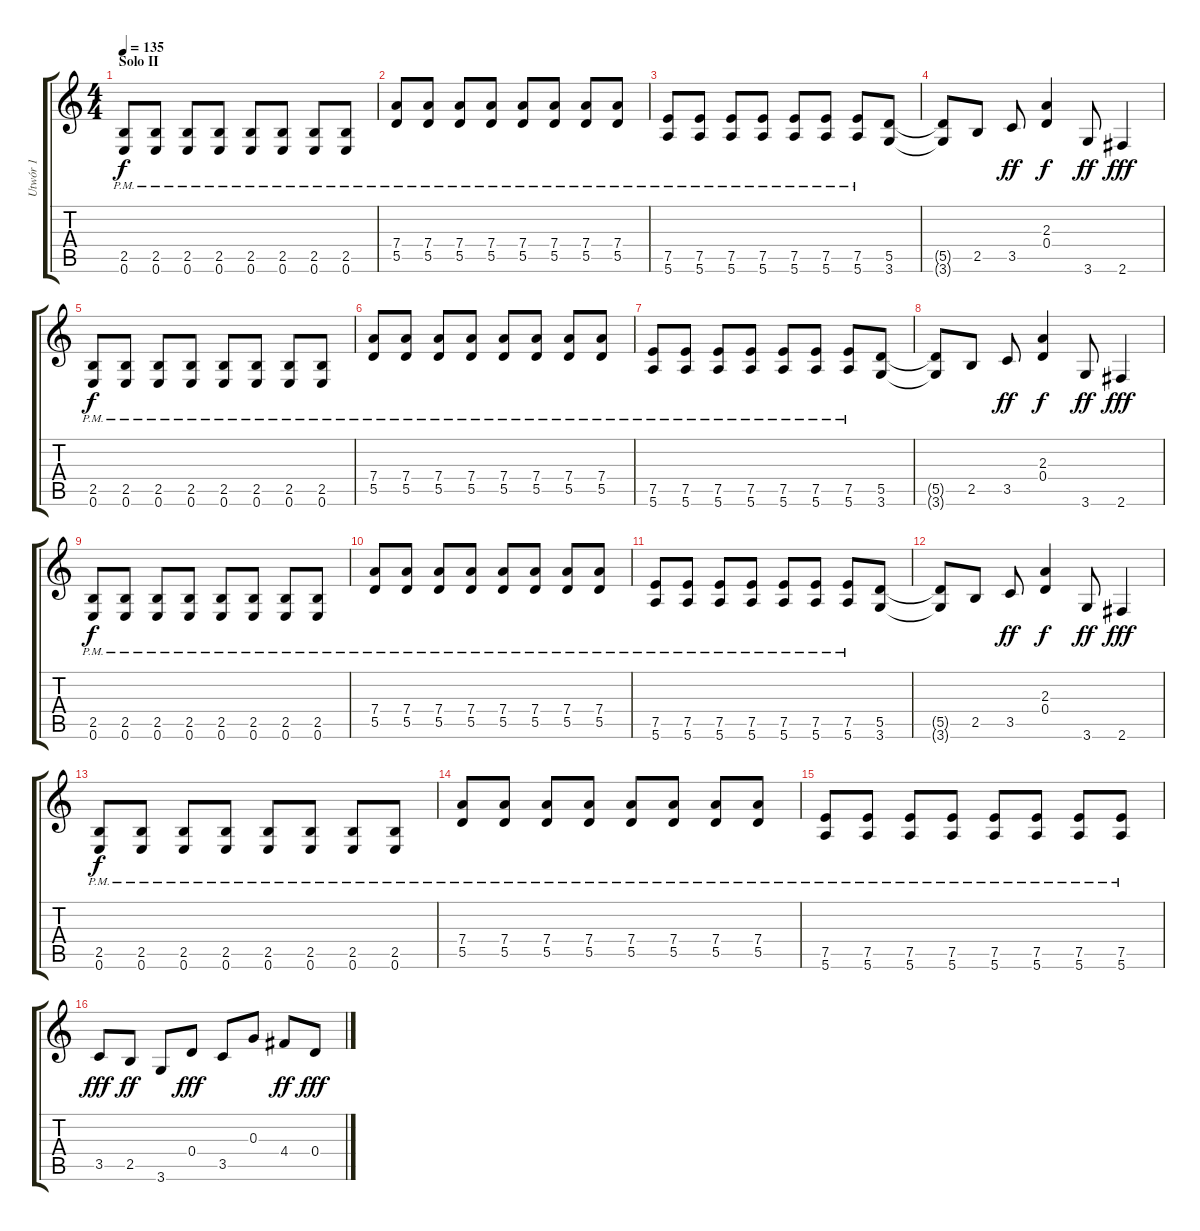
\track ("Utwór 1" "Utwór 1") {instrument distortionguitar}
\staff {score tabs}
\tuning (E4 B3 G3 D3 A2 E2) {hide}
\ts (4 4)
\section ("" "Solo II")
\tempo 135
\clef g2
\ks c
(2.5{pm} 0.6{pm}).8{dy f volume 16 instrument distortionguitar} (2.5{pm} 0.6{pm}).8 (2.5{pm} 0.6{pm}).8 (2.5{pm} 0.6{pm}).8 (2.5{pm} 0.6{pm}).8 (2.5{pm} 0.6{pm}).8 (2.5{pm} 0.6{pm}).8 (2.5{pm} 0.6{pm}).8 |
(7.4{pm} 5.5{pm}).8 (7.4{pm} 5.5{pm}).8 (7.4{pm} 5.5{pm}).8 (7.4{pm} 5.5{pm}).8 (7.4{pm} 5.5{pm}).8 (7.4{pm} 5.5{pm}).8 (7.4{pm} 5.5{pm}).8 (7.4{pm} 5.5{pm}).8 |
(7.5{pm} 5.6{pm}).8 (7.5{pm} 5.6{pm}).8 (7.5{pm} 5.6{pm}).8 (7.5{pm} 5.6{pm}).8 (7.5{pm} 5.6{pm}).8 (7.5{pm} 5.6{pm}).8 (7.5{pm} 5.6{pm}).8 (5.5 3.6).8 |
(5.5{t} 3.6{t}).8 2.5.8 3.5.8{dy ff} (2.3 0.4).4{dy f} 3.6.8{dy ff} 2.6.4{dy fff} |
(2.5{pm} 0.6{pm}).8{dy f volume 16 instrument distortionguitar} (2.5{pm} 0.6{pm}).8 (2.5{pm} 0.6{pm}).8 (2.5{pm} 0.6{pm}).8 (2.5{pm} 0.6{pm}).8 (2.5{pm} 0.6{pm}).8 (2.5{pm} 0.6{pm}).8 (2.5{pm} 0.6{pm}).8 |
(7.4{pm} 5.5{pm}).8 (7.4{pm} 5.5{pm}).8 (7.4{pm} 5.5{pm}).8 (7.4{pm} 5.5{pm}).8 (7.4{pm} 5.5{pm}).8 (7.4{pm} 5.5{pm}).8 (7.4{pm} 5.5{pm}).8 (7.4{pm} 5.5{pm}).8 |
(7.5{pm} 5.6{pm}).8 (7.5{pm} 5.6{pm}).8 (7.5{pm} 5.6{pm}).8 (7.5{pm} 5.6{pm}).8 (7.5{pm} 5.6{pm}).8 (7.5{pm} 5.6{pm}).8 (7.5{pm} 5.6{pm}).8 (5.5 3.6).8 |
(5.5{t} 3.6{t}).8 2.5.8 3.5.8{dy ff} (2.3 0.4).4{dy f} 3.6.8{dy ff} 2.6.4{dy fff} |
(2.5{pm} 0.6{pm}).8{dy f volume 16 instrument distortionguitar} (2.5{pm} 0.6{pm}).8 (2.5{pm} 0.6{pm}).8 (2.5{pm} 0.6{pm}).8 (2.5{pm} 0.6{pm}).8 (2.5{pm} 0.6{pm}).8 (2.5{pm} 0.6{pm}).8 (2.5{pm} 0.6{pm}).8 |
(7.4{pm} 5.5{pm}).8 (7.4{pm} 5.5{pm}).8 (7.4{pm} 5.5{pm}).8 (7.4{pm} 5.5{pm}).8 (7.4{pm} 5.5{pm}).8 (7.4{pm} 5.5{pm}).8 (7.4{pm} 5.5{pm}).8 (7.4{pm} 5.5{pm}).8 |
(7.5{pm} 5.6{pm}).8 (7.5{pm} 5.6{pm}).8 (7.5{pm} 5.6{pm}).8 (7.5{pm} 5.6{pm}).8 (7.5{pm} 5.6{pm}).8 (7.5{pm} 5.6{pm}).8 (7.5{pm} 5.6{pm}).8 (5.5 3.6).8 |
(5.5{t} 3.6{t}).8 2.5.8 3.5.8{dy ff} (2.3 0.4).4{dy f} 3.6.8{dy ff} 2.6.4{dy fff} |
(2.5{pm} 0.6{pm}).8{dy f volume 16 instrument distortionguitar} (2.5{pm} 0.6{pm}).8 (2.5{pm} 0.6{pm}).8 (2.5{pm} 0.6{pm}).8 (2.5{pm} 0.6{pm}).8 (2.5{pm} 0.6{pm}).8 (2.5{pm} 0.6{pm}).8 (2.5{pm} 0.6{pm}).8 |
(7.4{pm} 5.5{pm}).8 (7.4{pm} 5.5{pm}).8 (7.4{pm} 5.5{pm}).8 (7.4{pm} 5.5{pm}).8 (7.4{pm} 5.5{pm}).8 (7.4{pm} 5.5{pm}).8 (7.4{pm} 5.5{pm}).8 (7.4{pm} 5.5{pm}).8 |
(7.5{pm} 5.6{pm}).8 (7.5{pm} 5.6{pm}).8 (7.5{pm} 5.6{pm}).8 (7.5{pm} 5.6{pm}).8 (7.5{pm} 5.6{pm}).8 (7.5{pm} 5.6{pm}).8 (7.5{pm} 5.6{pm}).8 (7.5{pm} 5.6{pm}).8 |
3.5.8{dy fff} 2.5.8{dy ff} 3.6.8 0.4.8{dy fff} 3.5.8 0.3.8 4.4.8{dy ff} 0.4.8{dy fff}
